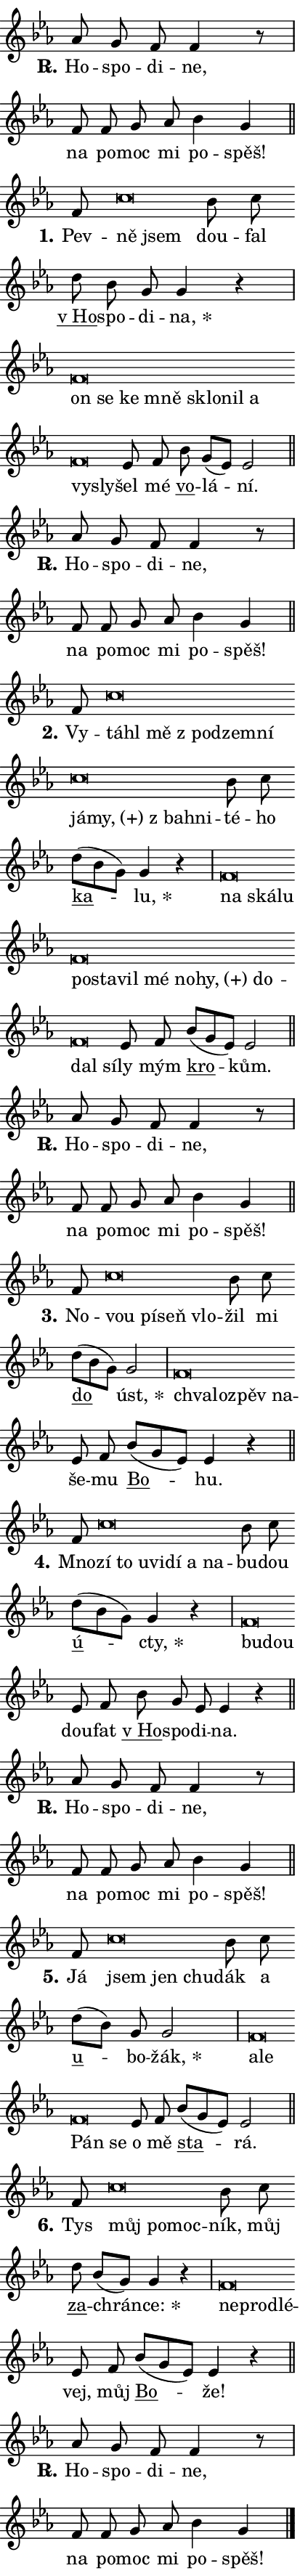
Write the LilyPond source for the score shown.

\version "2.24.0"
\header { tagline = "" }
\paper {
  indent = 0\cm
  top-margin = 0\cm
  right-margin = 0.13\cm % to fit lyric hyphens
  bottom-margin = 0\cm
  left-margin = 0\cm
  paper-width = 7\cm
  page-breaking = #ly:one-page-breaking
  system-system-spacing.basic-distance = #11
  score-system-spacing.basic-distance = #11
  ragged-last = ##f
}


%% Author: Thomas Morley
%% https://lists.gnu.org/archive/html/lilypond-user/2020-05/msg00002.html
#(define (line-position grob)
"Returns position of @var[grob} in current system:
   @code{'start}, if at first time-step
   @code{'end}, if at last time-step
   @code{'middle} otherwise
"
  (let* ((col (ly:item-get-column grob))
         (ln (ly:grob-object col 'left-neighbor))
         (rn (ly:grob-object col 'right-neighbor))
         (col-to-check-left (if (ly:grob? ln) ln col))
         (col-to-check-right (if (ly:grob? rn) rn col))
         (break-dir-left
           (and
             (ly:grob-property col-to-check-left 'non-musical #f)
             (ly:item-break-dir col-to-check-left)))
         (break-dir-right
           (and
             (ly:grob-property col-to-check-right 'non-musical #f)
             (ly:item-break-dir col-to-check-right))))
        (cond ((eqv? 1 break-dir-left) 'start)
              ((eqv? -1 break-dir-right) 'end)
              (else 'middle))))

#(define (tranparent-at-line-position vctor)
  (lambda (grob)
  "Relying on @code{line-position} select the relevant enry from @var{vctor}.
Used to determine transparency,"
    (case (line-position grob)
      ((end) (not (vector-ref vctor 0)))
      ((middle) (not (vector-ref vctor 1)))
      ((start) (not (vector-ref vctor 2))))))

noteHeadBreakVisibility =
#(define-music-function (break-visibility)(vector?)
"Makes @code{NoteHead}s transparent relying on @var{break-visibility}"
#{
  \override NoteHead.transparent =
    #(tranparent-at-line-position break-visibility)
#})

#(define delete-ledgers-for-transparent-note-heads
  (lambda (grob)
    "Reads whether a @code{NoteHead} is transparent.
If so this @code{NoteHead} is removed from @code{'note-heads} from
@var{grob}, which is supposed to be @code{LedgerLineSpanner}.
As a result ledgers are not printed for this @code{NoteHead}"
    (let* ((nhds-array (ly:grob-object grob 'note-heads))
           (nhds-list
             (if (ly:grob-array? nhds-array)
                 (ly:grob-array->list nhds-array)
                 '()))
           ;; Relies on the transparent-property being done before
           ;; Staff.LedgerLineSpanner.after-line-breaking is executed.
           ;; This is fragile ...
           (to-keep
             (remove
               (lambda (nhd)
                 (ly:grob-property nhd 'transparent #f))
               nhds-list)))
      ;; TODO find a better method to iterate over grob-arrays, similiar
      ;; to filter/remove etc for lists
      ;; For now rebuilt from scratch
      (set! (ly:grob-object grob 'note-heads)  '())
      (for-each
        (lambda (nhd)
          (ly:pointer-group-interface::add-grob grob 'note-heads nhd))
        to-keep))))

squashNotes = {
  \override NoteHead.X-extent = #'(-0.2 . 0.2)
  \override NoteHead.Y-extent = #'(-0.75 . 0)
  \override NoteHead.stencil =
    #(lambda (grob)
       (let ((pos (ly:grob-property grob 'staff-position)))
         (begin
           (if (< pos -7) (display "ERROR: Lower brevis then expected\n") (display "OK: Expected brevis position\n"))
           (if (<= pos -6) ly:text-interface::print ly:note-head::print))))
}
unSquashNotes = {
  \revert NoteHead.X-extent
  \revert NoteHead.Y-extent
  \revert NoteHead.stencil
}

hideNotes = \noteHeadBreakVisibility #begin-of-line-visible
unHideNotes = \noteHeadBreakVisibility #all-visible

% work-around for resetting accidentals
% https://lilypond.org/doc/v2.23/Documentation/notation/displaying-rhythms#unmetered-music
cadenzaMeasure = {
  \cadenzaOff
  \partial 1024 s1024
  \cadenzaOn
}

#(define-markup-command (accent layout props text) (markup?)
  "Underline accented syllable"
  (interpret-markup layout props
    #{\markup \override #'(offset . 4.3) \underline { #text }#}))

responsum = \markup \concat {
  "R" \hspace #-1.05 \path #0.1 #'((moveto 0 0.07) (lineto 0.9 0.8)) \hspace #0.05 "."
}

spaceSize = #0.6828661417322834 % exact space size for TeX Gyre Schola

\layout {
  \context {
    \Staff
    \remove "Time_signature_engraver"
    \override LedgerLineSpanner.after-line-breaking = #delete-ledgers-for-transparent-note-heads
  }
  \context {
    \Lyrics {
      \override LyricSpace.minimum-distance = \spaceSize
      \override LyricText.font-name = #"TeX Gyre Schola"
      \override LyricText.font-size = 1
      \override StanzaNumber.font-name = #"TeX Gyre Schola Bold"
      \override StanzaNumber.font-size = 1
    }
  }
  \context {
    \Score 
    \override NoteHead.text =
      #(lambda (grob) 
        (let ((pos (ly:grob-property grob 'staff-position)))
          #{\markup {
            \combine
              \halign #-0.55 \raise #(if (= pos -6) 0 0.5) \override #'(thickness . 2) \draw-line #'(3.2 . 0)
              \musicglyph "noteheads.sM1"
          }#}))
  }
}

% magnetic-lyrics.ily
%
%   written by
%     Jean Abou Samra <jean@abou-samra.fr>
%     Werner Lemberg <wl@gnu.org>
%
%   adapted by
%     Jiri Hon <jiri.hon@gmail.com>
%
% Version 2022-Apr-15

% https://www.mail-archive.com/lilypond-user@gnu.org/msg149350.html

#(define (Left_hyphen_pointer_engraver context)
   "Collect syllable-hyphen-syllable occurrences in lyrics and store
them in properties.  This engraver only looks to the left.  For
example, if the lyrics input is @code{foo -- bar}, it does the
following.

@itemize @bullet
@item
Set the @code{text} property of the @code{LyricHyphen} grob between
@q{foo} and @q{bar} to @code{foo}.

@item
Set the @code{left-hyphen} property of the @code{LyricText} grob with
text @q{foo} to the @code{LyricHyphen} grob between @q{foo} and
@q{bar}.
@end itemize

Use this auxiliary engraver in combination with the
@code{lyric-@/text::@/apply-@/magnetic-@/offset!} hook."
   (let ((hyphen #f)
         (text #f))
     (make-engraver
      (acknowledgers
       ((lyric-syllable-interface engraver grob source-engraver)
        (set! text grob)))
      (end-acknowledgers
       ((lyric-hyphen-interface engraver grob source-engraver)
        ;(when (not (grob::has-interface grob 'lyric-space-interface))
          (set! hyphen grob)));)
      ((stop-translation-timestep engraver)
       (when (and text hyphen)
         (ly:grob-set-object! text 'left-hyphen hyphen))
       (set! text #f)
       (set! hyphen #f)))))

#(define (lyric-text::apply-magnetic-offset! grob)
   "If the space between two syllables is less than the value in
property @code{LyricText@/.details@/.squash-threshold}, move the right
syllable to the left so that it gets concatenated with the left
syllable.

Use this function as a hook for
@code{LyricText@/.after-@/line-@/breaking} if the
@code{Left_@/hyphen_@/pointer_@/engraver} is active."
   (let ((hyphen (ly:grob-object grob 'left-hyphen #f)))
     (when hyphen
       (let ((left-text (ly:spanner-bound hyphen LEFT)))
         (when (grob::has-interface left-text 'lyric-syllable-interface)
           (let* ((common (ly:grob-common-refpoint grob left-text X))
                  (this-x-ext (ly:grob-extent grob common X))
                  (left-x-ext
                   (begin
                     ;; Trigger magnetism for left-text.
                     (ly:grob-property left-text 'after-line-breaking)
                     (ly:grob-extent left-text common X)))
                  ;; `delta` is the gap width between two syllables.
                  (delta (- (interval-start this-x-ext)
                            (interval-end left-x-ext)))
                  (details (ly:grob-property grob 'details))
                  (threshold (assoc-get 'squash-threshold details 0.2)))
             (when (< delta threshold)
               (let* (;; We have to manipulate the input text so that
                      ;; ligatures crossing syllable boundaries are not
                      ;; disabled.  For languages based on the Latin
                      ;; script this is essentially a beautification.
                      ;; However, for non-Western scripts it can be a
                      ;; necessity.
                      (lt (ly:grob-property left-text 'text))
                      (rt (ly:grob-property grob 'text))
                      (is-space (grob::has-interface hyphen 'lyric-space-interface))
                      (space (if is-space " " ""))
                      (extra-delta (if is-space spaceSize 0))
                      ;; Append new syllable.
                      (ltrt-space (if (and (string? lt) (string? rt))
                                (string-append lt space rt)
                                (make-concat-markup (list lt space rt))))
                      ;; Right-align `ltrt` to the right side.
                      (ltrt-space-markup (grob-interpret-markup
                               grob
                               (make-translate-markup
                                (cons (interval-length this-x-ext) 0)
                                (make-right-align-markup ltrt-space)))))
                 (begin
                   ;; Don't print `left-text`.
                   (ly:grob-set-property! left-text 'stencil #f)
                   ;; Set text and stencil (which holds all collected
                   ;; syllables so far) and shift it to the left.
                   (ly:grob-set-property! grob 'text ltrt-space)
                   (ly:grob-set-property! grob 'stencil ltrt-space-markup)
                   (ly:grob-translate-axis! grob (- (- delta extra-delta)) X))))))))))


#(define (lyric-hyphen::displace-bounds-first grob)
   ;; Make very sure this callback isn't triggered too early.
   (let ((left (ly:spanner-bound grob LEFT))
         (right (ly:spanner-bound grob RIGHT)))
     (ly:grob-property left 'after-line-breaking)
     (ly:grob-property right 'after-line-breaking)
     (ly:lyric-hyphen::print grob)))

squashThreshold = #0.4

\layout {
  \context {
    \Lyrics
    \consists #Left_hyphen_pointer_engraver
    \override LyricText.after-line-breaking =
      #lyric-text::apply-magnetic-offset!
    \override LyricHyphen.stencil = #lyric-hyphen::displace-bounds-first
    \override LyricText.details.squash-threshold = \squashThreshold
    \override LyricHyphen.minimum-distance = 0
    \override LyricHyphen.minimum-length = \squashThreshold
  }
}

squashText = \override LyricText.details.squash-threshold = 9999
unSquashText = \override LyricText.details.squash-threshold = \squashThreshold

leftText = \override LyricText.self-alignment-X = #LEFT
unLeftText = \revert LyricText.self-alignment-X

starOffset = #(lambda (grob) 
                (let ((x_offset (ly:self-alignment-interface::aligned-on-x-parent grob)))
                  (if (= x_offset 0) 0 (+ x_offset 1.2))))

star = #(define-music-function (syllable)(string?)
"Append star separator at the end of a syllable"
#{
  \once \override LyricText.X-offset = #starOffset
  \lyricmode { \markup {
    #syllable
    \override #'((font-name . "TeX Gyre Schola Bold")) \hspace #0.2 \lower #0.65 \larger "*"
  } }
#})

starAccent = #(define-music-function (syllable)(string?)
"Append star separator at the end of a syllable and make accent"
#{
  \once \override LyricText.X-offset = #starOffset
  \lyricmode { \markup {
    \accent #syllable
    \override #'((font-name . "TeX Gyre Schola Bold")) \hspace #0.2 \lower #0.65 \larger "*"
  } }
#})

breath = #(define-music-function (syllable)(string?)
"Append breathing indicator at the end of a syllable"
#{
  \lyricmode { \markup { #syllable "+" } }
#})

optionalBreath = #(define-music-function (syllable)(string?)
"Append optional breathing indicator at the end of a syllable"
#{
  \lyricmode { \markup { #syllable "(+)" } }
#})


\score {
    <<
        \new Voice = "melody" { \cadenzaOn \key es \major \relative { as'8 g f f4 r8 \cadenzaMeasure \bar "|" f8 f g as bes4 g \cadenzaMeasure \bar "||" \break } }
        \new Lyrics \lyricsto "melody" { \lyricmode { \set stanza = \responsum
Ho -- spo -- di -- ne, na po -- moc mi po -- spěš! } }
    >>
    \layout {}
}

\score {
    <<
        \new Voice = "melody" { \cadenzaOn \key es \major \relative { f'8 \squashNotes c'\breve*1/16 \hideNotes \breve*1/16 \bar "" \unHideNotes \unSquashNotes bes8 c \bar "" d bes g g4 r \cadenzaMeasure \bar "|" \squashNotes f\breve*1/16 \hideNotes \breve*1/16 \bar "" \breve*1/16 \bar "" \breve*1/16 \bar "" \breve*1/16 \bar "" \breve*1/16 \bar "" \breve*1/16 \bar "" \breve*1/16 \breve*1/16 \bar "" \unHideNotes \unSquashNotes es8 f \bar "" bes g[( es)] es2 \cadenzaMeasure \bar "||" \break } }
        \new Lyrics \lyricsto "melody" { \lyricmode { \set stanza = "1."
Pev -- \leftText ně \squashText jsem \unLeftText \unSquashText dou -- fal \markup \accent "v Ho" -- spo -- di -- \star na, \leftText on \squashText se ke mně sklo -- nil a vy -- sly -- \unLeftText \unSquashText šel mé \markup \accent vo -- lá -- ní. } }
    >>
    \layout {}
}

\score {
    <<
        \new Voice = "melody" { \cadenzaOn \key es \major \relative { as'8 g f f4 r8 \cadenzaMeasure \bar "|" f8 f g as bes4 g \cadenzaMeasure \bar "||" \break } }
        \new Lyrics \lyricsto "melody" { \lyricmode { \set stanza = \responsum
Ho -- spo -- di -- ne, na po -- moc mi po -- spěš! } }
    >>
    \layout {}
}

\score {
    <<
        \new Voice = "melody" { \cadenzaOn \key es \major \relative { f'8 \squashNotes c'\breve*1/16 \hideNotes \breve*1/16 \bar "" \breve*1/16 \bar "" \breve*1/16 \bar "" \breve*1/16 \bar "" \breve*1/16 \bar "" \breve*1/16 \bar "" \breve*1/16 \bar "" \breve*1/16 \breve*1/16 \bar "" \unHideNotes \unSquashNotes bes8 c \bar "" d[( bes g)] g4 r \cadenzaMeasure \bar "|" \squashNotes f\breve*1/16 \hideNotes \breve*1/16 \bar "" \breve*1/16 \bar "" \breve*1/16 \bar "" \breve*1/16 \bar "" \breve*1/16 \bar "" \breve*1/16 \bar "" \breve*1/16 \bar "" \breve*1/16 \bar "" \breve*1/16 \bar "" \breve*1/16 \breve*1/16 \bar "" \unHideNotes \unSquashNotes es8 f \bar "" bes[( g es)] es2 \cadenzaMeasure \bar "||" \break } }
        \new Lyrics \lyricsto "melody" { \lyricmode { \set stanza = "2."
Vy -- \leftText tá -- \squashText hl mě "z pod" -- zem -- ní já -- \optionalBreath my, "z ba" -- hni -- \unLeftText \unSquashText té -- ho \markup \accent ka -- \star lu, \leftText na \squashText ská -- lu po -- sta -- vil mé no -- \optionalBreath hy, do -- dal sí -- \unLeftText \unSquashText ly mým \markup \accent kro -- kům. } }
    >>
    \layout {}
}

\score {
    <<
        \new Voice = "melody" { \cadenzaOn \key es \major \relative { as'8 g f f4 r8 \cadenzaMeasure \bar "|" f8 f g as bes4 g \cadenzaMeasure \bar "||" \break } }
        \new Lyrics \lyricsto "melody" { \lyricmode { \set stanza = \responsum
Ho -- spo -- di -- ne, na po -- moc mi po -- spěš! } }
    >>
    \layout {}
}

\score {
    <<
        \new Voice = "melody" { \cadenzaOn \key es \major \relative { f'8 \squashNotes c'\breve*1/16 \hideNotes \breve*1/16 \bar "" \breve*1/16 \breve*1/16 \bar "" \unHideNotes \unSquashNotes bes8 c \bar "" d[( bes g)] g2 \cadenzaMeasure \bar "|" \squashNotes f\breve*1/16 \hideNotes \breve*1/16 \bar "" \breve*1/16 \breve*1/16 \bar "" \unHideNotes \unSquashNotes es8 f \bar "" bes[( g es)] es4 r \cadenzaMeasure \bar "||" \break } }
        \new Lyrics \lyricsto "melody" { \lyricmode { \set stanza = "3."
No -- \leftText vou \squashText pí -- seň vlo -- \unLeftText \unSquashText žil mi \markup \accent do \star úst, \leftText chva -- \squashText lo -- zpěv na -- \unLeftText \unSquashText še -- mu \markup \accent Bo -- hu. } }
    >>
    \layout {}
}

\score {
    <<
        \new Voice = "melody" { \cadenzaOn \key es \major \relative { f'8 \squashNotes c'\breve*1/16 \hideNotes \breve*1/16 \bar "" \breve*1/16 \bar "" \breve*1/16 \bar "" \breve*1/16 \bar "" \breve*1/16 \breve*1/16 \bar "" \unHideNotes \unSquashNotes bes8 c \bar "" d[( bes g)] g4 r \cadenzaMeasure \bar "|" \squashNotes f\breve*1/16 \hideNotes \breve*1/16 \bar "" \unHideNotes \unSquashNotes es8 f \bar "" bes g es es4 r \cadenzaMeasure \bar "||" \break } }
        \new Lyrics \lyricsto "melody" { \lyricmode { \set stanza = "4."
Mno -- \leftText zí \squashText to u -- vi -- dí a na -- \unLeftText \unSquashText bu -- dou \markup \accent ú -- \star cty, \leftText bu -- \squashText dou \unLeftText \unSquashText dou -- fat \markup \accent "v Ho" -- spo -- di -- na. } }
    >>
    \layout {}
}

\score {
    <<
        \new Voice = "melody" { \cadenzaOn \key es \major \relative { as'8 g f f4 r8 \cadenzaMeasure \bar "|" f8 f g as bes4 g \cadenzaMeasure \bar "||" \break } }
        \new Lyrics \lyricsto "melody" { \lyricmode { \set stanza = \responsum
Ho -- spo -- di -- ne, na po -- moc mi po -- spěš! } }
    >>
    \layout {}
}

\score {
    <<
        \new Voice = "melody" { \cadenzaOn \key es \major \relative { f'8 \squashNotes c'\breve*1/16 \hideNotes \breve*1/16 \breve*1/16 \bar "" \unHideNotes \unSquashNotes bes8 c \bar "" d[( bes)] g g2 \cadenzaMeasure \bar "|" \squashNotes f\breve*1/16 \hideNotes \breve*1/16 \bar "" \breve*1/16 \breve*1/16 \bar "" \unHideNotes \unSquashNotes es8 f \bar "" bes[( g es)] es2 \cadenzaMeasure \bar "||" \break } }
        \new Lyrics \lyricsto "melody" { \lyricmode { \set stanza = "5."
Já \leftText jsem \squashText jen chu -- \unLeftText \unSquashText dák a \markup \accent u -- bo -- \star žák, \leftText a -- \squashText le Pán se \unLeftText \unSquashText o mě \markup \accent sta -- rá. } }
    >>
    \layout {}
}

\score {
    <<
        \new Voice = "melody" { \cadenzaOn \key es \major \relative { f'8 \squashNotes c'\breve*1/16 \hideNotes \breve*1/16 \breve*1/16 \bar "" \unHideNotes \unSquashNotes bes8 c \bar "" d bes[( g)] g4 r \cadenzaMeasure \bar "|" \squashNotes f\breve*1/16 \hideNotes \breve*1/16 \breve*1/16 \bar "" \unHideNotes \unSquashNotes es8 f \bar "" bes[( g es)] es4 r \cadenzaMeasure \bar "||" \break } }
        \new Lyrics \lyricsto "melody" { \lyricmode { \set stanza = "6."
Tys \leftText můj \squashText po -- moc -- \unLeftText \unSquashText ník, můj \markup \accent za -- chrán -- \star ce: \leftText ne -- \squashText pro -- dlé -- \unLeftText \unSquashText vej, můj \markup \accent Bo -- že! } }
    >>
    \layout {}
}

\score {
    <<
        \new Voice = "melody" { \cadenzaOn \key es \major \relative { as'8 g f f4 r8 \cadenzaMeasure \bar "|" f8 f g as bes4 g \cadenzaMeasure \bar "||" \break } \bar "|." }
        \new Lyrics \lyricsto "melody" { \lyricmode { \set stanza = \responsum
Ho -- spo -- di -- ne, na po -- moc mi po -- spěš! } }
    >>
    \layout {}
}
